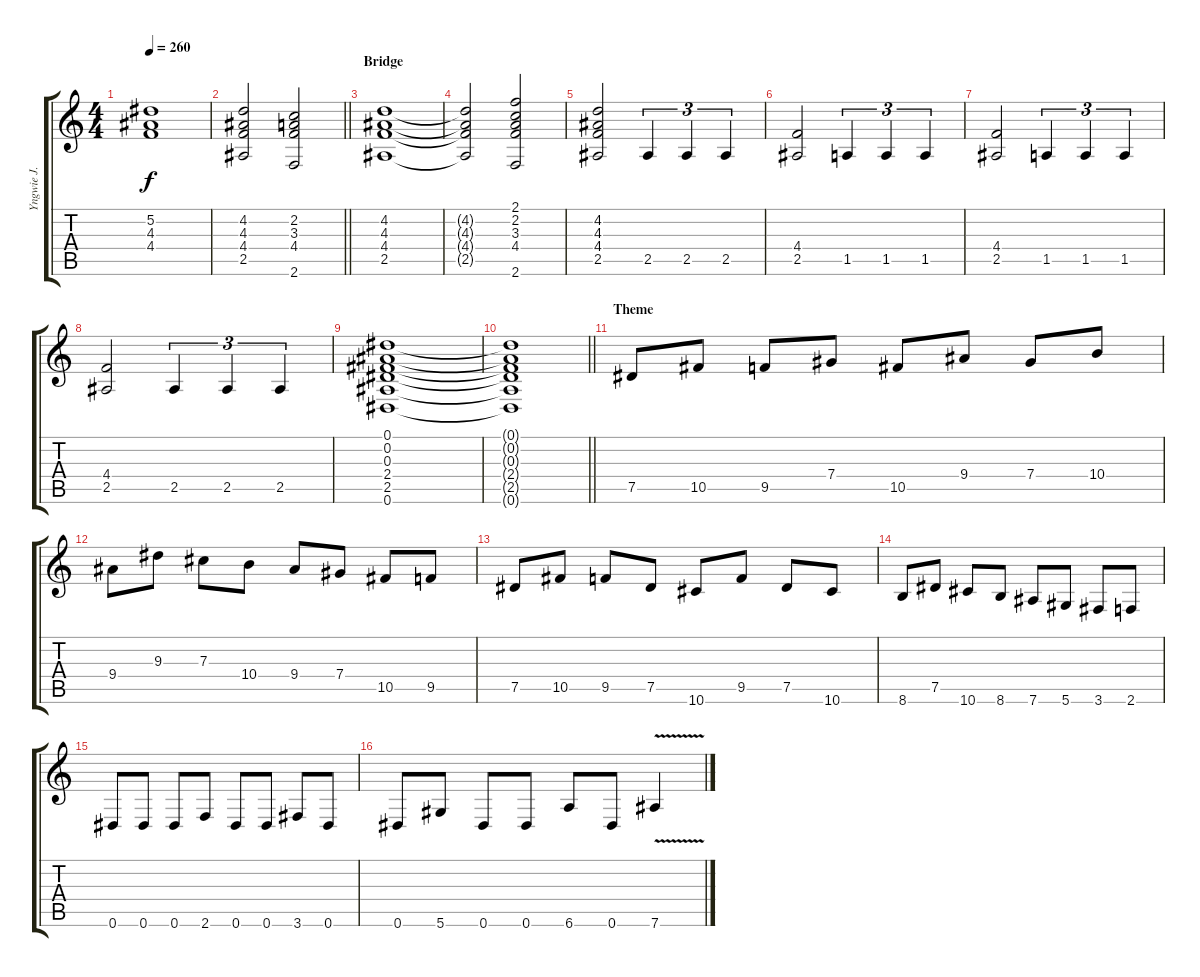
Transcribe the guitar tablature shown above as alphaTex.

\track ("Yngwie J. Malmsteen" "Yngwie J. ") {instrument overdrivenguitar}
\staff {score tabs}
\tuning (Eb4 Bb3 Gb3 Db3 Ab2 Eb2) {hide}
\ts (4 4)
\tempo 260
\clef g2
\ks c
(5.2 4.3 4.4).1{dy f} |
\barLineRight lightlight
(4.2 4.3 4.4 2.5).2 (2.2 3.3 4.4 2.6).2 |
\section ("" "Bridge")
(4.2 4.3 4.4 2.5).1 |
(4.2{t} 4.3{t} 4.4{t} 2.5{t}).2 (2.1 2.2 3.3 4.4 2.6).2 |
(4.2 4.3 4.4 2.5).2 2.5.4{tu (3 2)} 2.5.4{tu (3 2)} 2.5.4{tu (3 2)} |
(4.4 2.5).2 1.5.4{tu (3 2)} 1.5.4{tu (3 2)} 1.5.4{tu (3 2)} |
(4.4 2.5).2 1.5.4{tu (3 2)} 1.5.4{tu (3 2)} 1.5.4{tu (3 2)} |
(4.4 2.5).2 2.5.4{tu (3 2)} 2.5.4{tu (3 2)} 2.5.4{tu (3 2)} |
(0.1 0.2 0.3 2.4 2.5 0.6).1 |
\barLineRight lightlight
(0.1{t} 0.2{t} 0.3{t} 2.4{t} 2.5{t} 0.6{t}).1 |
\section ("" "Theme")
7.5.8 10.5.8 9.5.8 7.4.8 10.5.8 9.4.8 7.4.8 10.4.8 |
9.4.8 9.3.8 7.3.8 10.4.8 9.4.8 7.4.8 10.5.8 9.5.8 |
7.5.8 10.5.8 9.5.8 7.5.8 10.6.8 9.5.8 7.5.8 10.6.8 |
8.6.8 7.5.8 10.6.8 8.6.8 7.6.8 5.6.8 3.6.8 2.6.8 |
0.6.8 0.6.8 0.6.8 2.6.8 0.6.8 0.6.8 3.6.8 0.6.8 |
0.6.8 5.6.8 0.6.8 0.6.8 6.6.8 0.6.8 7.6{v}.4
